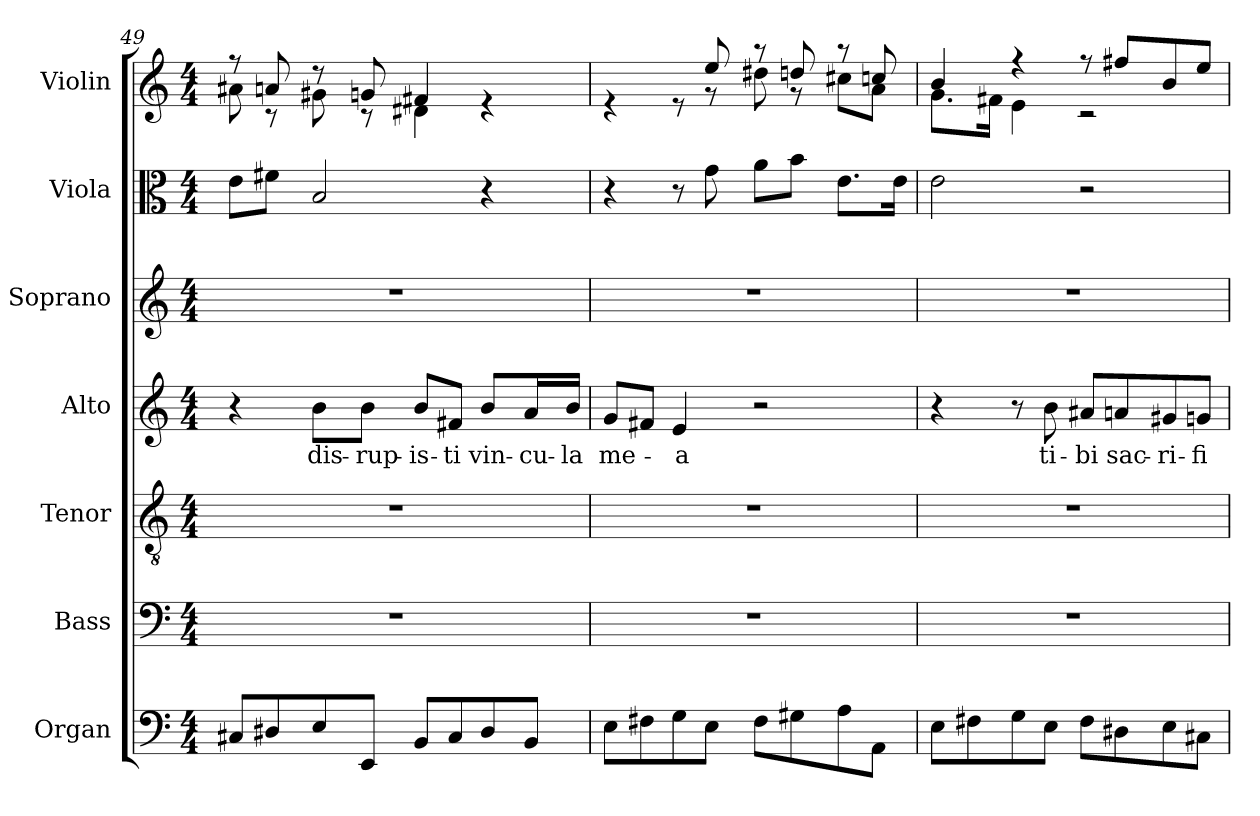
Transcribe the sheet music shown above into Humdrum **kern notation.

**kern	**kern	**kern	**kern	**text	**kern	**kern	**kern
*part7	*part6	*part5	*part4	*part4	*part3	*part2	*part1
*staff7	*staff6	*staff5	*staff4	*staff4	*staff3	*staff2	*staff1
*I"Organ	*I"Bass	*I"Tenor	*I"Alto	*	*I"Soprano	*I"Viola	*I"Violin
*I'Org.	*I'B.	*I'T.	*I'A.	*	*I'S.	*I'Vla.	*I'Vln.
*clefF4	*clefF4	*clefGv2	*clefG2	*	*clefG2	*clefC3	*clefG2
*k[]	*k[]	*k[]	*k[]	*	*k[]	*k[]	*k[]
*M4/4	*M4/4	*M4/4	*M4/4	*	*M4/4	*M4/4	*M4/4
=49	=49	=49	=49	=49	=49	=49	=49
*	*	*	*	*	*	*	*^
8C#X/L	1r	1r	4r	.	1r	8e\L	8r	8a#X\
8D#X/	.	.	.	.	.	8f#X\J	8an/	8r
!	!	!	!	!LO:LY:b	!	!	!	!
8E/	.	.	8b\L	dis-	.	2B/	8r	8g#X\
!	!	!	!	!LO:LY:b	!	!	!	!
8EE/J	.	.	8b\J	-rup-	.	.	8gn/	8r
!	!	!	!	!LO:LY:b	!	!	!	!
8BB/L	.	.	8b/L	-is-	.	.	4f#X/	4d#X\
!	!	!	!	!LO:LY:b	!	!	!	!
8C#/	.	.	8f#X/J	-ti	.	.	.	.
!	!	!	!	!LO:LY:b	!	!	!	!
8D#/	.	.	8b/L	vin-	.	4r	4re	4ryy
!	!	!	!	!LO:LY:b	!	!	!	!
8BB/J	.	.	16a/L	-cu-	.	.	.	.
!	!	!	!	!LO:LY:b	!	!	!	!
.	.	.	16b/JJ	-la	.	.	.	.
!!LO:LB:g=z	!!
=50	=50	=50	=50	=50	=50	=50	=50	=50
!	!	!	!	!LO:LY:b	!	!	!	!
8E\L	1r	1r	8g/L	me-	1r	4r	4re	4.ryy
8F#X\	.	.	8f#X/J	.	.	.	.	.
!	!	!	!	!LO:LY:b	!	!	!	!
8G\	.	.	4e/	-a	.	8r	8re	.
8E\J	.	.	.	.	.	8g\	8ee/	8r
8F#\L	.	.	2r	.	.	8a\L	8r	8dd#X\
8G#X\	.	.	.	.	.	8b\J	8ddn/	8r
8A\	.	.	.	.	.	8.e\L	8r	8cc#X\L
8AA\J	.	.	.	.	.	.	8ccn/	8a\J
.	.	.	.	.	.	16e\Jk	.	.
=51	=51	=51	=51	=51	=51	=51	=51	=51
8E\L	1r	1r	4r	.	1r	2e\	4b/	8.g\L
8F#X\	.	.	.	.	.	.	.	.
.	.	.	.	.	.	.	.	16f#X\Jk
8G\	.	.	8r	.	.	.	4r	4e\
!	!	!	!	!LO:LY:b	!	!	!	!
8E\J	.	.	8b\	ti-	.	.	.	.
!	!	!	!	!LO:LY:b	!	!	!	!
8F#\L	.	.	8a#X/L	-bi	.	2r	8r	2r
!	!	!	!	!LO:LY:b	!	!	!	!
8D#X\	.	.	8an/	sac-	.	.	8ff#X/L	.
!	!	!	!	!LO:LY:b	!	!	!	!
8E\	.	.	8g#X/	-ri-	.	.	8b/	.
!	!	!	!	!LO:LY:b	!	!	!	!
8C#X\J	.	.	8gn/J	-fi-	.	.	8ee/J	.
*	*	*	*	*	*	*	*v	*v
=	=	=	=	=	=	=	=
*-	*-	*-	*-	*-	*-	*-	*-
